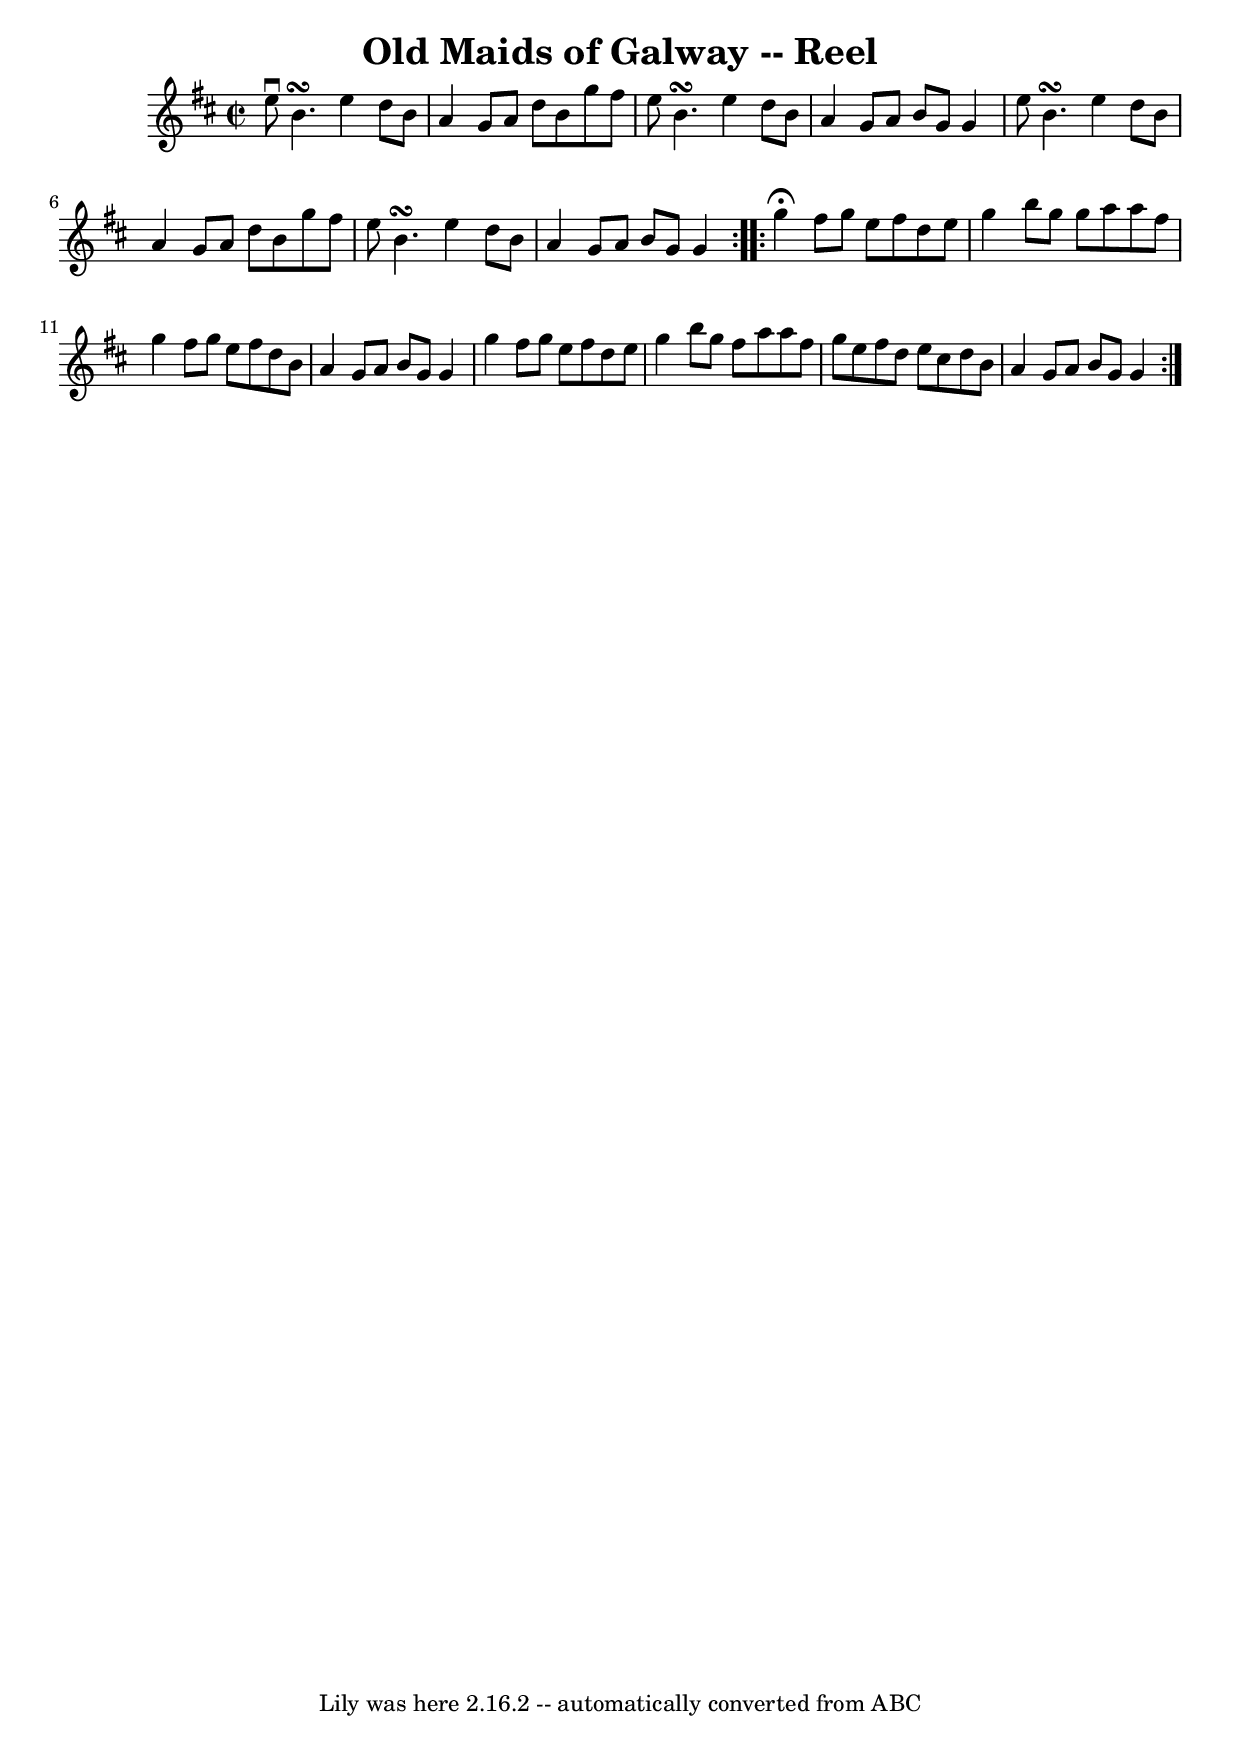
\version "2.16.2"
\include "Mammoth.ily"
\header {
  %% book = "Ryan's Mammoth Collection"
  crossRefNumber = "1"
  footnotes = ""
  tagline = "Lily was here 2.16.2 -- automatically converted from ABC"
  title = "Old Maids of Galway -- Reel"

}
voicedefault =  {



  \repeat volta 2 {

    \override Staff.TimeSignature #'style = #'C
    \time 2/2 
    \key e \dorian e''8^\downbow b'4.\turn e''4 d''8 b'8  
    |
    a'4 g'8 a'8 d''8 b'8 g''8 fis''8  |
    e''8  
    b'4.\turn e''4 d''8 b'8  |
    a'4 g'8 a'8 b'8 g'8  
    g'4  |
    e''8 b'4.\turn e''4 d''8 b'8  |
    a'4    
    g'8 a'8 d''8 b'8 g''8 fis''8  |
    e''8 b'4.\turn    
    e''4 d''8 b'8  |
    a'4 g'8 a'8 b'8 g'8 g'4    

  } 
  \repeat volta 2 {
    g''4^\fermata fis''8 g''8 e''8 fis''8    
    d''8 e''8  |
    g''4 b''8 g''8 g''8 a''8 a''8 fis''8 
    |
    g''4 fis''8 g''8 e''8 fis''8 d''8 b'8  |
    
    a'4 g'8 a'8 b'8 g'8 g'4  |
    g''4 fis''8 g''8    
    e''8 fis''8 d''8 e''8  |
    g''4 b''8 g''8 fis''8    
    a''8 a''8 fis''8  |
    g''8 e''8 fis''8 d''8 e''8    
    cis''8 d''8 b'8  |
    a'4 g'8 a'8 b'8 g'8 g'4  
  }   

}

\score{
  <<

    \context Staff="default"
    {
      \voicedefault 
      
    }

  >>
  \layout {
    
  }
  \midi {
  }

}
